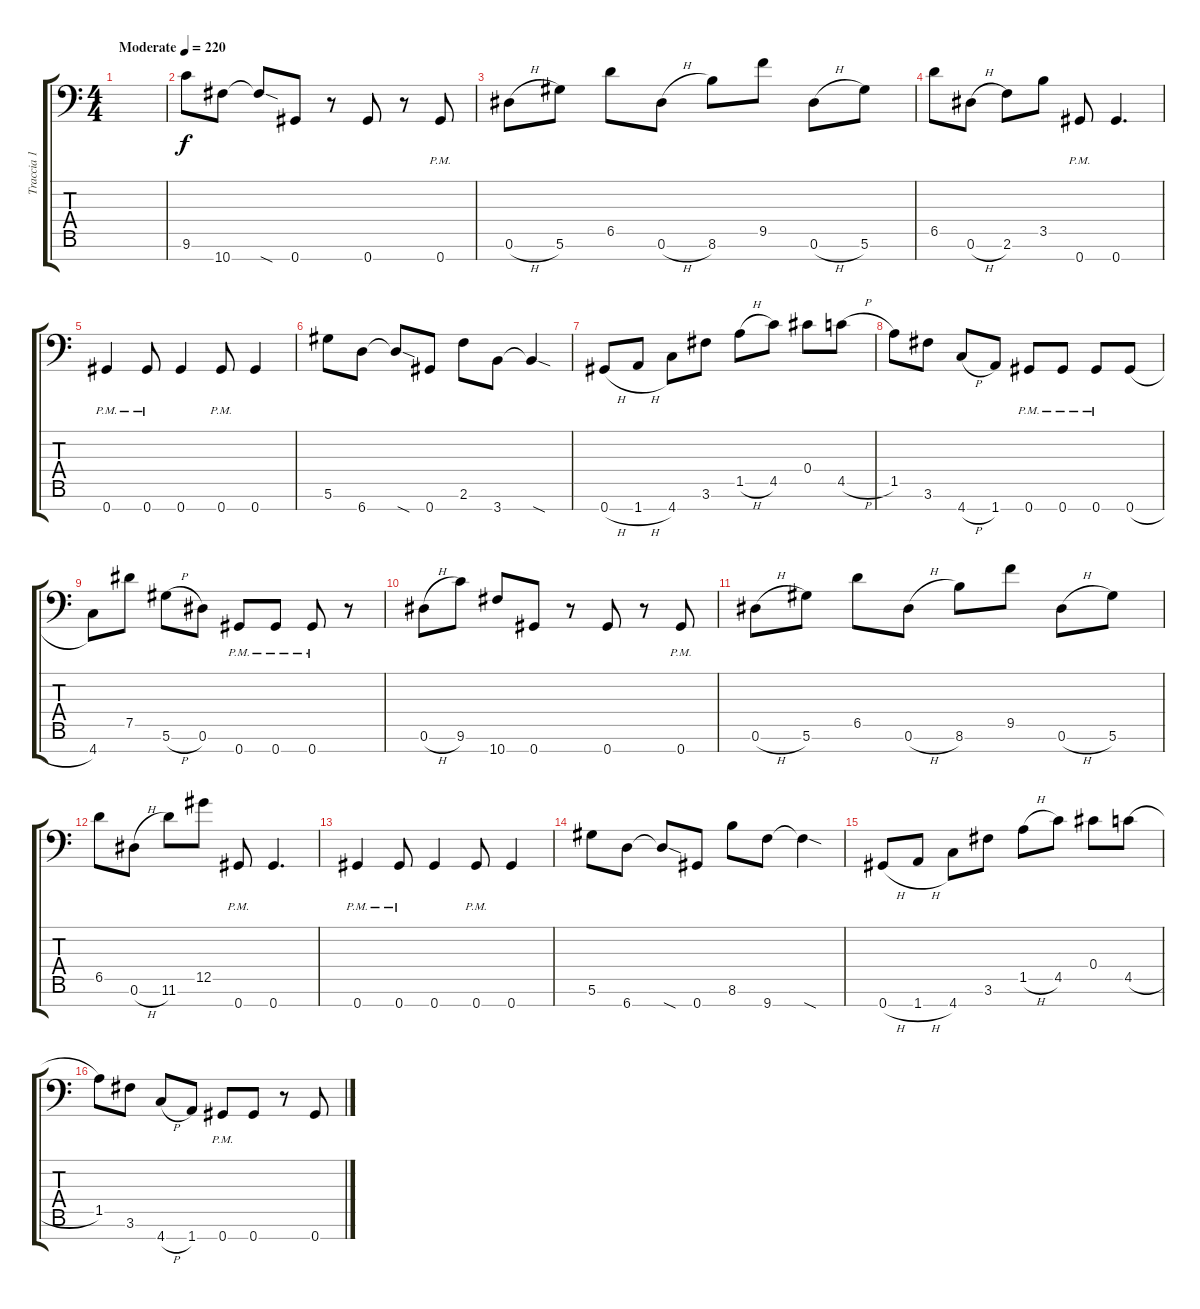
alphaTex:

\track ("Traccia 1" "Traccia 1") {instrument distortionguitar}
\staff {score tabs}
\tuning (Eb4 Bb3 Gb3 Db3 Ab2 Eb2 Ab1) {hide}
\ts (4 4)
\tempo (220 "Moderate")
\clef f4
\ks c
|
9.6.8 10.7.8 10.7{sod t}.8 0.7.8 r.8 0.7.8 r.8 0.7{pm}.8 |
0.6{h}.8 5.6.8 6.5.8 0.6{h}.8 8.6.8 9.5.8 0.6{h}.8 5.6.8 |
6.5.8 0.6{h}.8 2.6.8 3.5.8 0.7{pm}.8 0.7.4{d} |
0.7{pm}.4 0.7{pm}.8 0.7.4 0.7{pm}.8 0.7.4 |
5.6.8 6.7.8 6.7{sod t}.8 0.7.8 2.6.8 3.7.8 3.7{sod t}.4 |
0.7{h}.8 1.7{h}.8 4.7.8 3.6.8 1.5{h}.8 4.5.8 0.4.8 4.5{h}.8 |
1.5.8 3.6.8 4.7{h}.8 1.7.8 0.7{pm}.8 0.7{pm}.8 0.7{pm}.8 0.7{h}.8 |
4.7.8 7.5.8 5.6{h}.8 0.6.8 0.7{pm}.8 0.7{pm}.8 0.7{pm}.8 r.8 |
0.6{h}.8 9.6.8 10.7.8 0.7.8 r.8 0.7.8 r.8 0.7{pm}.8 |
0.6{h}.8 5.6.8 6.5.8 0.6{h}.8 8.6.8 9.5.8 0.6{h}.8 5.6.8 |
6.5.8 0.6{h}.8 11.6.8 12.5.8 0.7{pm}.8 0.7.4{d} |
0.7{pm}.4 0.7{pm}.8 0.7.4 0.7{pm}.8 0.7.4 |
5.6.8 6.7.8 6.7{sod t}.8 0.7.8 8.6.8 9.7.8 9.7{sod t}.4 |
0.7{h}.8 1.7{h}.8 4.7.8 3.6.8 1.5{h}.8 4.5.8 0.4.8 4.5{h}.8 |
1.5.8 3.6.8 4.7{h}.8 1.7.8 0.7{pm}.8 0.7.8 r.8 0.7.8
